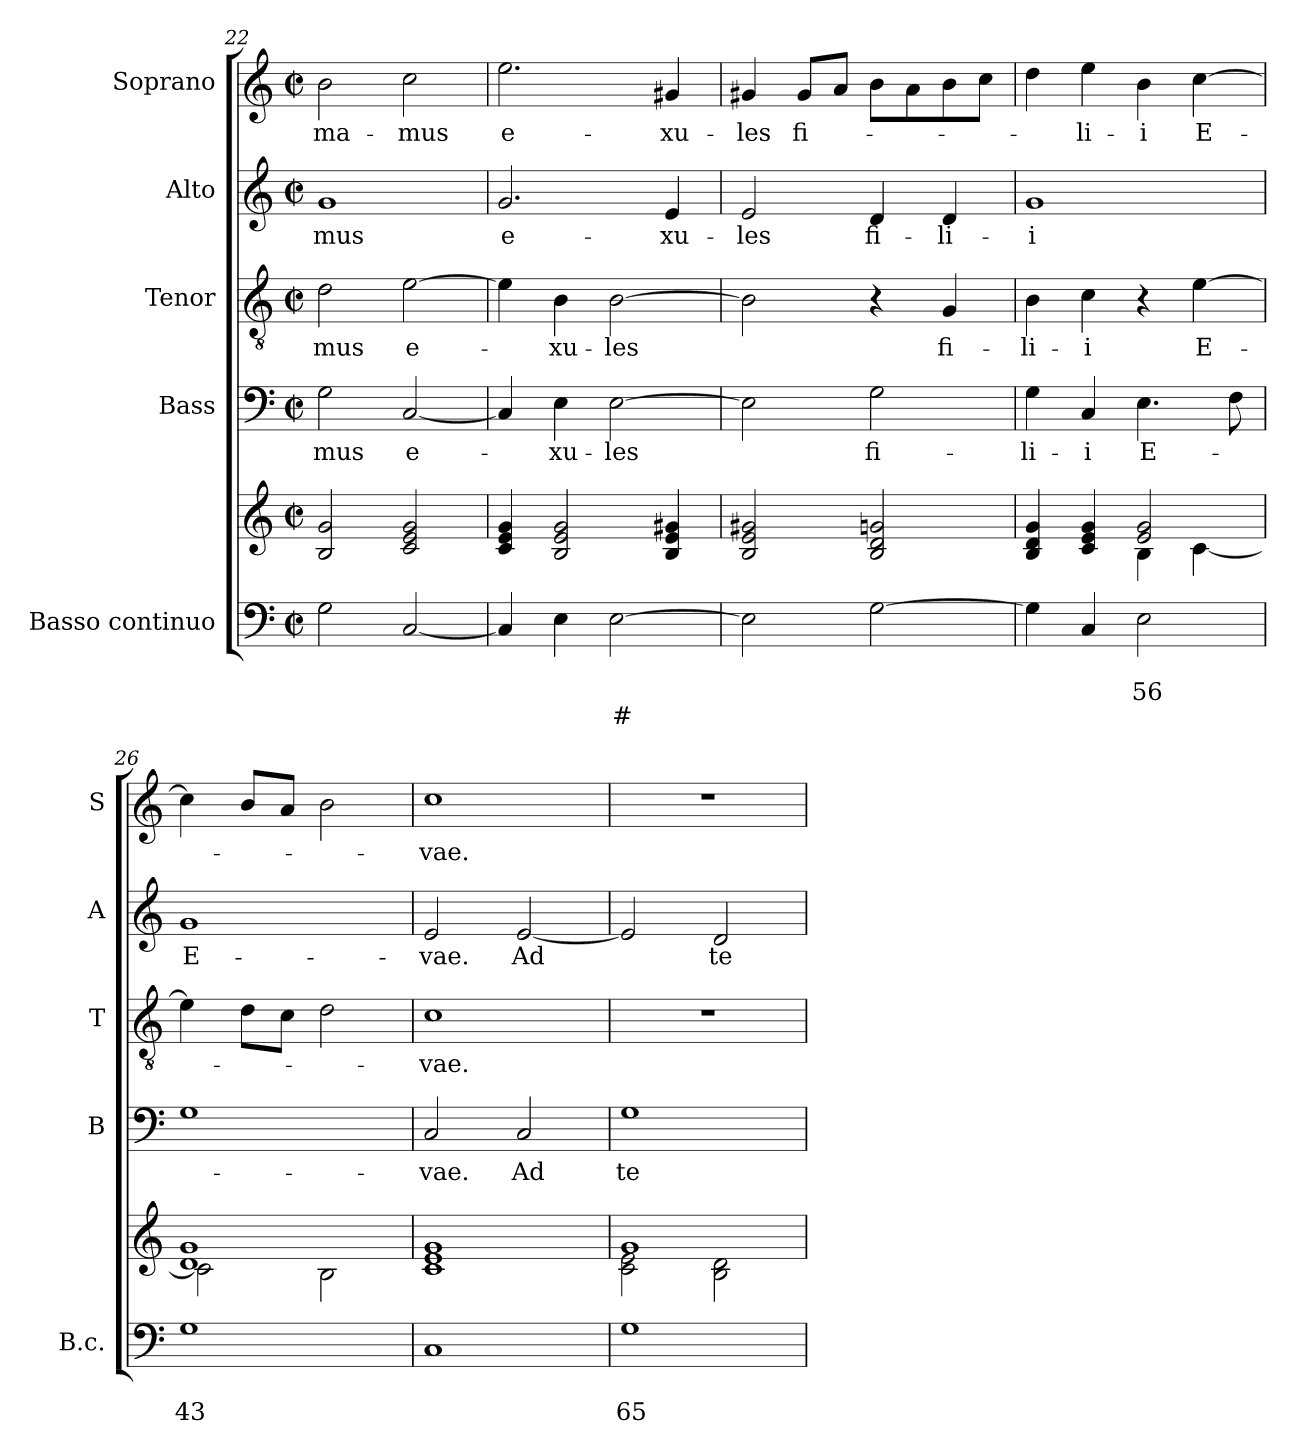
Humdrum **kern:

**kern	**text	**text	**text	**kern	**kern	**text	**kern	**text	**kern	**text	**kern	**text
*part5	*part5	*part5	*part5	*part5	*part4	*part4	*part3	*part3	*part2	*part2	*part1	*part1
*staff6	*staff6	*staff6	*staff6	*staff5	*staff4	*staff4	*staff3	*staff3	*staff2	*staff2	*staff1	*staff1
*I"Basso continuo	*	*	*	*	*I"Bass	*	*I"Tenor	*	*I"Alto	*	*I"Soprano	*
*I'B.c.	*	*	*	*	*I'B	*	*I'T	*	*I'A	*	*I'S	*
*clefF4	*	*	*	*clefG2	*clefF4	*	*clefGv2	*	*clefG2	*	*clefG2	*
*k[]	*	*	*	*k[]	*k[]	*	*k[]	*	*k[]	*	*k[]	*
*C:	*	*	*	*C:	*C:	*	*C:	*	*C:	*	*C:	*
*M2/2	*	*	*	*M2/2	*M2/2	*	*M2/2	*	*M2/2	*	*M2/2	*
*met(c|)	*	*	*	*met(c|)	*met(c|)	*	*met(c|)	*	*met(c|)	*	*met(c|)	*
=22	=22	=22	=22	=22	=22	=22	=22	=22	=22	=22	=22	=22
!	!	!	!	!	!	!LO:LY:b	!	!	!	!	!	!
!	!	!	!	!	!	!	!	!LO:LY:b	!	!	!	!
!	!	!	!	!	!	!	!	!	!	!LO:LY:b	!	!
!	!	!	!	!	!	!	!	!	!	!	!	!LO:LY:b
2G\	.	.	.	2B!/ 2g!/	2G\	-mus	2d\	-mus	1g	-mus	2b\	-ma-
!	!	!	!	!	!	!LO:LY:b	!	!	!	!	!	!
!	!	!	!	!	!	!	!	!LO:LY:b	!	!	!	!
!	!	!	!	!	!	!	!	!	!	!	!	!LO:LY:b
[2C/	.	.	.	2c!/ 2e!/ 2g!/	[2C/	e-	[2e\	e-	.	.	2cc\	-mus
!!LO:LB:g=z
=23	=23	=23	=23	=23	=23	=23	=23	=23	=23	=23	=23	=23
!	!	!	!	!	!	!	!	!	!	!LO:LY:b	!	!
!	!	!	!	!	!	!	!	!	!	!	!	!LO:LY:b
4C/]	.	.	.	4c!/ 4e!/ 4g!/	4C/]	.	4e\]	.	2.g/	e-	2.ee\	e-
!	!	!	!	!	!	!LO:LY:b	!	!	!	!	!	!
!	!	!	!	!	!	!	!	!LO:LY:b	!	!	!	!
4E\	.	.	.	2B!/ 2e!/ 2g!/	4E\	-xu-	4B\	-xu-	.	.	.	.
!	!	!	!LO:LY:b	!	!	!	!	!	!	!	!	!
!	!	!	!	!	!	!LO:LY:b	!	!	!	!	!	!
!	!	!	!	!	!	!	!	!LO:LY:b	!	!	!	!
[2E\	.	.	#	.	[2E\	-les	[2B\	-les	.	.	.	.
!	!	!	!	!	!	!	!	!	!	!LO:LY:b	!	!
!	!	!	!	!	!	!	!	!	!	!	!	!LO:LY:b
.	.	.	.	4B!/ 4e!/ 4g#X!/	.	.	.	.	4e/	-xu-	4g#X/	-xu-
=24	=24	=24	=24	=24	=24	=24	=24	=24	=24	=24	=24	=24
!	!	!	!	!	!	!	!	!	!	!LO:LY:b	!	!
!	!	!	!	!	!	!	!	!	!	!	!	!LO:LY:b
2E\]	.	.	.	2B!/ 2e!/ 2g#X!/	2E\]	.	2B\]	.	2e/	-les	4g#X/	-les
!	!	!	!	!	!	!	!	!	!	!	!	!LO:LY:b
.	.	.	.	.	.	.	.	.	.	.	8g#/L	fi-
.	.	.	.	.	.	.	.	.	.	.	8a/J	.
!	!	!	!	!	!	!LO:LY:b	!	!	!	!	!	!
!	!	!	!	!	!	!	!	!	!	!LO:LY:b	!	!
[2G\	.	.	.	2B!/ 2d!/ 2gn!/	2G\	fi-	4r	.	4d/	fi-	8b\L	.
.	.	.	.	.	.	.	.	.	.	.	8a\	.
!	!	!	!	!	!	!	!	!LO:LY:b	!	!	!	!
!	!	!	!	!	!	!	!	!	!	!LO:LY:b	!	!
.	.	.	.	.	.	.	4G/	fi-	4d/	-li-	8b\	.
.	.	.	.	.	.	.	.	.	.	.	8cc\J	.
=25	=25	=25	=25	=25	=25	=25	=25	=25	=25	=25	=25	=25
*	*	*	*	*^	*	*	*	*	*	*	*	*
!	!	!	!	!	!	!	!LO:LY:b	!	!	!	!	!	!
!	!	!	!	!	!	!	!	!	!LO:LY:b	!	!	!	!
!	!	!	!	!	!	!	!	!	!	!	!LO:LY:b	!	!
4G\]	.	.	.	4B!/ 4d!/ 4g!/	2ryy	4G\	-li-	4B\	-li-	1g	-i	4dd\	.
!	!	!	!	!	!	!	!LO:LY:b	!	!	!	!	!	!
!	!	!	!	!	!	!	!	!	!LO:LY:b	!	!	!	!
!	!	!	!	!	!	!	!	!	!	!	!	!	!LO:LY:b
4C/	.	.	.	4c!/ 4e!/ 4g!/	.	4C/	-i	4c\	-i	.	.	4ee\	-li-
!	!	!LO:LY:b	!	!	!	!	!	!	!	!	!	!	!
!	!	!	!	!	!	!	!LO:LY:b	!	!	!	!	!	!
!	!	!	!	!	!	!	!	!	!	!	!	!	!LO:LY:b
2E\	.	56	.	2e!/ 2g!/	4B!\	4.E\	E-	4r	.	.	.	4b\	-i
!	!	!	!	!	!	!	!	!	!LO:LY:b	!	!	!	!
!	!	!	!	!	!	!	!	!	!	!	!	!	!LO:LY:b
.	.	.	.	.	[<4c!\	.	.	[4e\	E-	.	.	[4cc\	E-
.	.	.	.	.	.	8F\	.	.	.	.	.	.	.
=26	=26	=26	=26	=26	=26	=26	=26	=26	=26	=26	=26	=26	=26
!	!	!LO:LY:b	!	!	!	!	!	!	!	!	!	!	!
!	!	!	!	!	!	!	!	!	!	!	!LO:LY:b	!	!
1G	.	43	.	1d! 1g!	2c!\]	1G	.	4e\]	.	1g	E-	4cc\]	.
.	.	.	.	.	.	.	.	8d\L	.	.	.	8b/L	.
.	.	.	.	.	.	.	.	8c\J	.	.	.	8a/J	.
.	.	.	.	.	2B!\	.	.	2d\	.	.	.	2b\	.
*	*	*	*	*v	*v	*	*	*	*	*	*	*	*
=27	=27	=27	=27	=27	=27	=27	=27	=27	=27	=27	=27	=27
*	*	*	*	*^	*	*	*	*	*	*	*	*
!	!	!	!	!	!	!	!LO:LY:b	!	!	!	!	!	!
*	*	*	*	*v	*v	*	*	*	*	*	*	*	*
*	*	*	*	*^	*	*	*	*	*	*	*	*
!	!	!	!	!	!	!	!	!	!LO:LY:b	!	!	!	!
*	*	*	*	*v	*v	*	*	*	*	*	*	*	*
*	*	*	*	*^	*	*	*	*	*	*	*	*
!	!	!	!	!	!	!	!	!	!	!	!LO:LY:b	!	!
*	*	*	*	*v	*v	*	*	*	*	*	*	*	*
*	*	*	*	*^	*	*	*	*	*	*	*	*
!	!	!	!	!	!	!	!	!	!	!	!	!	!LO:LY:b
*	*	*	*	*v	*v	*	*	*	*	*	*	*	*
1C	.	.	.	1c! 1e! 1g!	2C/	-vae.	1c	-vae.	2e/	-vae.	1cc	-vae.
!	!	!	!	!	!	!LO:LY:b	!	!	!	!	!	!
!	!	!	!	!	!	!	!	!	!	!LO:LY:b	!	!
.	.	.	.	.	2C/	Ad	.	.	[2e/	Ad	.	.
=28	=28	=28	=28	=28	=28	=28	=28	=28	=28	=28	=28	=28
!	!	!LO:LY:b	!	!	!	!	!	!	!	!	!	!
*	*	*	*	*^	*	*	*	*	*	*	*	*
!	!	!	!	!	!	!	!LO:LY:b	!	!	!	!	!	!
1G	.	65	.	1g!	2c!\ 2e!\	1G	te	1r	.	2e/]	.	1r	.
!	!	!	!	!	!	!	!	!	!	!	!LO:LY:b	!	!
.	.	.	.	.	2B!\ 2d!\	.	.	.	.	2d/	te	.	.
*	*	*	*	*v	*v	*	*	*	*	*	*	*	*
=	=	=	=	=	=	=	=	=	=	=	=	=
*-	*-	*-	*-	*-	*-	*-	*-	*-	*-	*-	*-	*-
